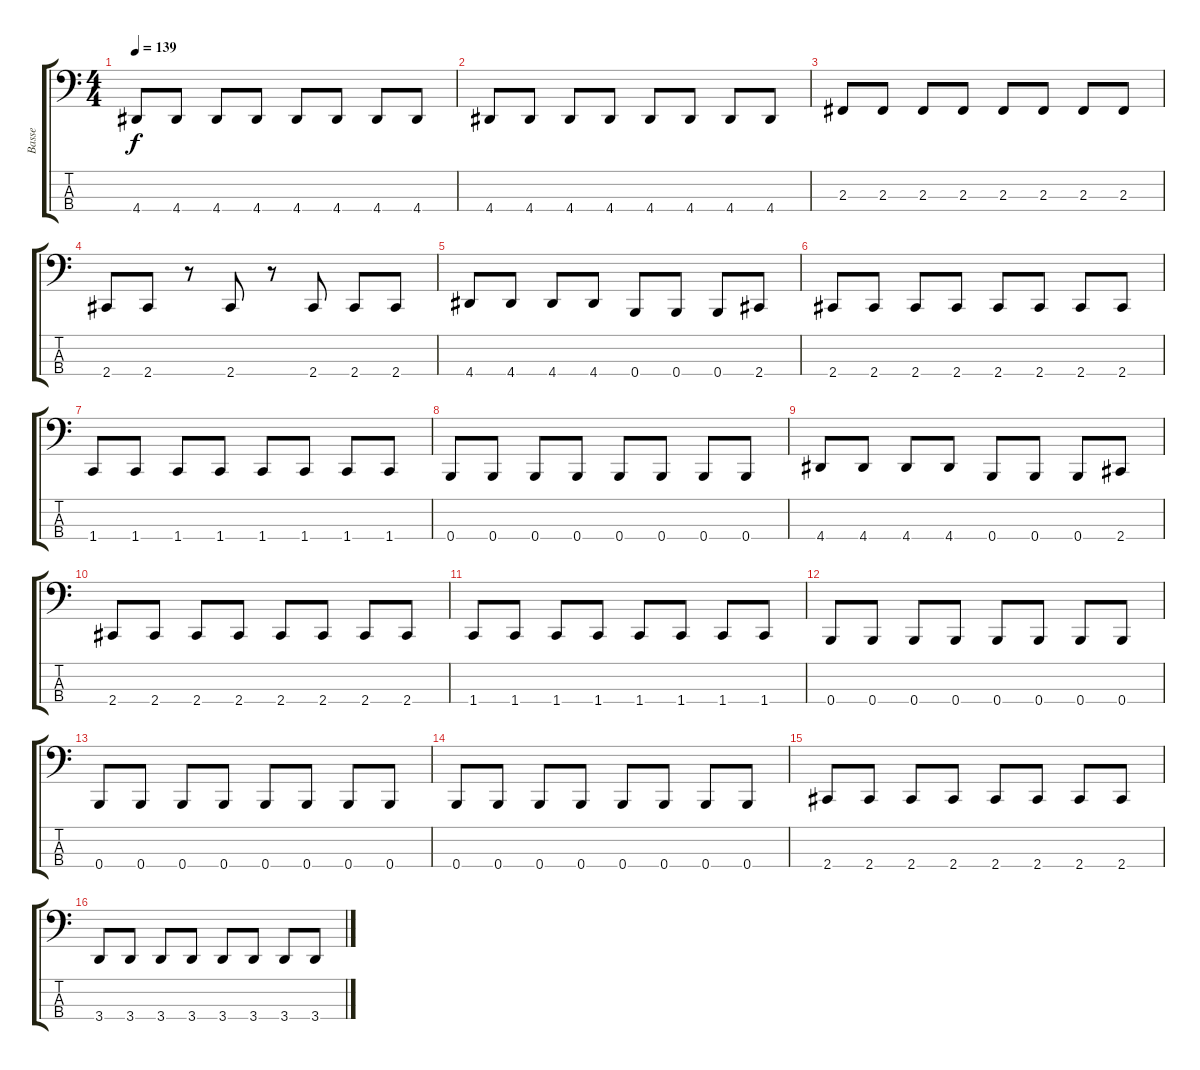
\track ("Basse" "Basse") {instrument electricbassfinger}
\staff {score tabs}
\tuning (D2 A1 E1 B0) {hide}
\ts (4 4)
\tempo 139
\clef f4
\ks c
4.4.8{dy f} 4.4.8 4.4.8 4.4.8 4.4.8 4.4.8 4.4.8 4.4.8 |
4.4.8 4.4.8 4.4.8 4.4.8 4.4.8 4.4.8 4.4.8 4.4.8 |
2.3.8 2.3.8 2.3.8 2.3.8 2.3.8 2.3.8 2.3.8 2.3.8 |
2.4.8 2.4.8 r.8 2.4.8 r.8 2.4.8 2.4.8 2.4.8 |
4.4.8 4.4.8 4.4.8 4.4.8 0.4.8 0.4.8 0.4.8 2.4.8 |
2.4.8 2.4.8 2.4.8 2.4.8 2.4.8 2.4.8 2.4.8 2.4.8 |
1.4.8 1.4.8 1.4.8 1.4.8 1.4.8 1.4.8 1.4.8 1.4.8 |
0.4.8 0.4.8 0.4.8 0.4.8 0.4.8 0.4.8 0.4.8 0.4.8 |
4.4.8 4.4.8 4.4.8 4.4.8 0.4.8 0.4.8 0.4.8 2.4.8 |
2.4.8 2.4.8 2.4.8 2.4.8 2.4.8 2.4.8 2.4.8 2.4.8 |
1.4.8 1.4.8 1.4.8 1.4.8 1.4.8 1.4.8 1.4.8 1.4.8 |
0.4.8 0.4.8 0.4.8 0.4.8 0.4.8 0.4.8 0.4.8 0.4.8 |
0.4.8 0.4.8 0.4.8 0.4.8 0.4.8 0.4.8 0.4.8 0.4.8 |
0.4.8 0.4.8 0.4.8 0.4.8 0.4.8 0.4.8 0.4.8 0.4.8 |
2.4.8 2.4.8 2.4.8 2.4.8 2.4.8 2.4.8 2.4.8 2.4.8 |
3.4.8 3.4.8 3.4.8 3.4.8 3.4.8 3.4.8 3.4.8 3.4.8
